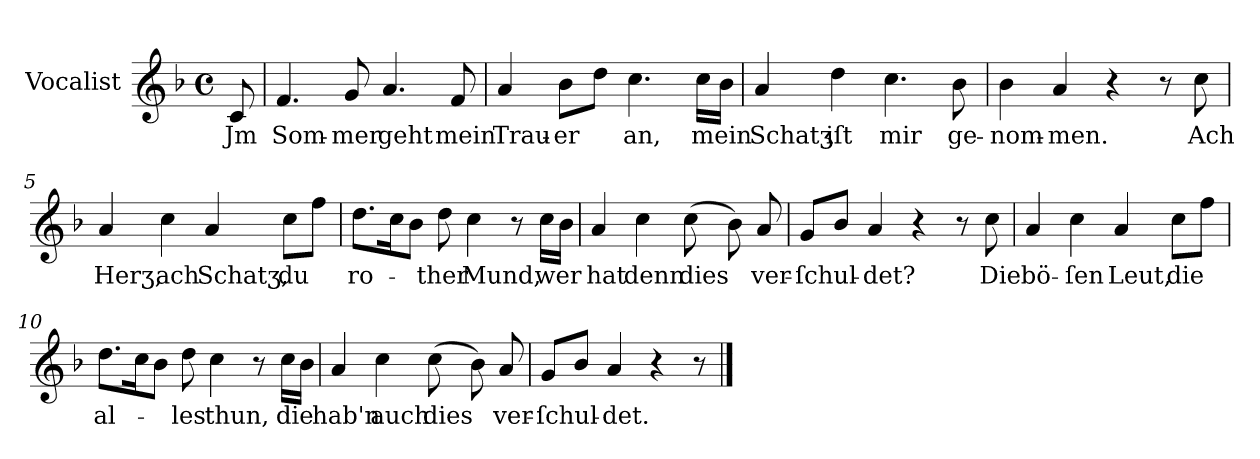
**kern	**text
*part1	*part1
*staff1	*staff1
*I"Vocalist	*
*clefG2	*
*k[b-]	*
*F:	*
*M4/4	*
*met(c)	*
=	=
8c	Jm
=1	=1
4.f	Som-
8g	-mer
4.a	geht
8f	mein
=2	=2
4a	Trau-
8b-L	-er
8ddJ	.
4.cc	an,
16ccLL	mein
16b-JJ	.
=3	=3
4a	Schatʒ
4dd	iſt
4.cc	mir
8b-	ge-
=4	=4
4b-	-nom-
4a	-men.
4r	.
8r	.
8cc	Ach
=5	=5
4a	Herʒ,
4cc	ach
4a	Schatʒ,
8ccL	du
8ffJ	.
=6	=6
8.ddL	ro-
16ccK	.
8b-J	.
8dd	-ther
4cc	Mund,
8r	.
16ccLL	wer
16b-JJ	.
=7	=7
4a	hat
4cc	denn
!LO:N:vis=8	!
(4cc	dies
8b-)	.
8a	ver-
=8	=8
8gL	-ſchul-
8b-J	.
4a	-det?
4r	.
8r	.
8cc	Die
=9	=9
4a	bö-
4cc	-ſen
4a	Leut,
8ccL	die
8ffJ	.
=10	=10
8.ddL	al-
16ccK	.
8b-J	.
8dd	-les
4cc	thun,
8r	.
16ccLL	die
16b-JJ	.
=11	=11
4a	hab'n
4cc	auch
!LO:N:vis=8	!
(4cc	dies
8b-)	.
8a	ver-
=12	=12
8gL	-ſchul-
8b-J	.
4a	-det.
4r	.
8r	.
==	==
*-	*-
